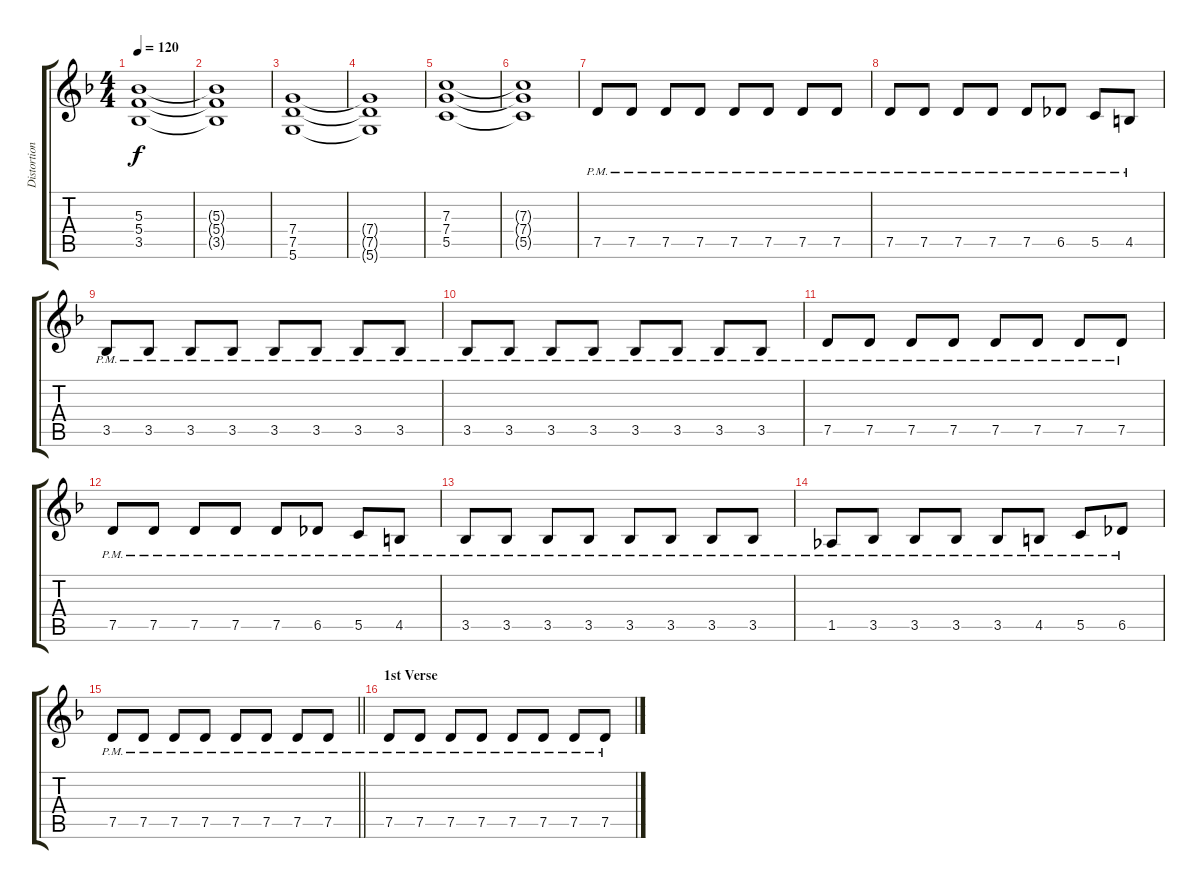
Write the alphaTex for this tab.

\track ("Distortion Guitar 2" "Distortion") {instrument distortionguitar}
\staff {score tabs}
\tuning (D4 A3 F3 C3 G2 D2) {hide}
\ts (4 4)
\tempo 120
\clef g2
\ks f
(5.3 5.4 3.5).1{dy f} |
(5.3{t} 5.4{t} 3.5{t}).1 |
(7.4 7.5 5.6).1 |
(7.4{t} 7.5{t} 5.6{t}).1 |
(7.3 7.4 5.5).1 |
(7.3{t} 7.4{t} 5.5{t}).1 |
7.5{pm}.8 7.5{pm}.8 7.5{pm}.8 7.5{pm}.8 7.5{pm}.8 7.5{pm}.8 7.5{pm}.8 7.5{pm}.8 |
7.5{pm}.8 7.5{pm}.8 7.5{pm}.8 7.5{pm}.8 7.5{pm}.8 6.5{pm}.8 5.5{pm}.8 4.5{pm}.8 |
3.5{pm}.8 3.5{pm}.8 3.5{pm}.8 3.5{pm}.8 3.5{pm}.8 3.5{pm}.8 3.5{pm}.8 3.5{pm}.8 |
3.5{pm}.8 3.5{pm}.8 3.5{pm}.8 3.5{pm}.8 3.5{pm}.8 3.5{pm}.8 3.5{pm}.8 3.5{pm}.8 |
7.5{pm}.8 7.5{pm}.8 7.5{pm}.8 7.5{pm}.8 7.5{pm}.8 7.5{pm}.8 7.5{pm}.8 7.5{pm}.8 |
7.5{pm}.8 7.5{pm}.8 7.5{pm}.8 7.5{pm}.8 7.5{pm}.8 6.5{pm}.8 5.5{pm}.8 4.5{pm}.8 |
3.5{pm}.8 3.5{pm}.8 3.5{pm}.8 3.5{pm}.8 3.5{pm}.8 3.5{pm}.8 3.5{pm}.8 3.5{pm}.8 |
1.5{pm}.8 3.5{pm}.8 3.5{pm}.8 3.5{pm}.8 3.5{pm}.8 4.5{pm}.8 5.5{pm}.8 6.5{pm}.8 |
\barLineRight lightlight
7.5{pm}.8 7.5{pm}.8 7.5{pm}.8 7.5{pm}.8 7.5{pm}.8 7.5{pm}.8 7.5{pm}.8 7.5{pm}.8 |
\section ("" "1st Verse")
7.5{pm}.8 7.5{pm}.8 7.5{pm}.8 7.5{pm}.8 7.5{pm}.8 7.5{pm}.8 7.5{pm}.8 7.5{pm}.8
